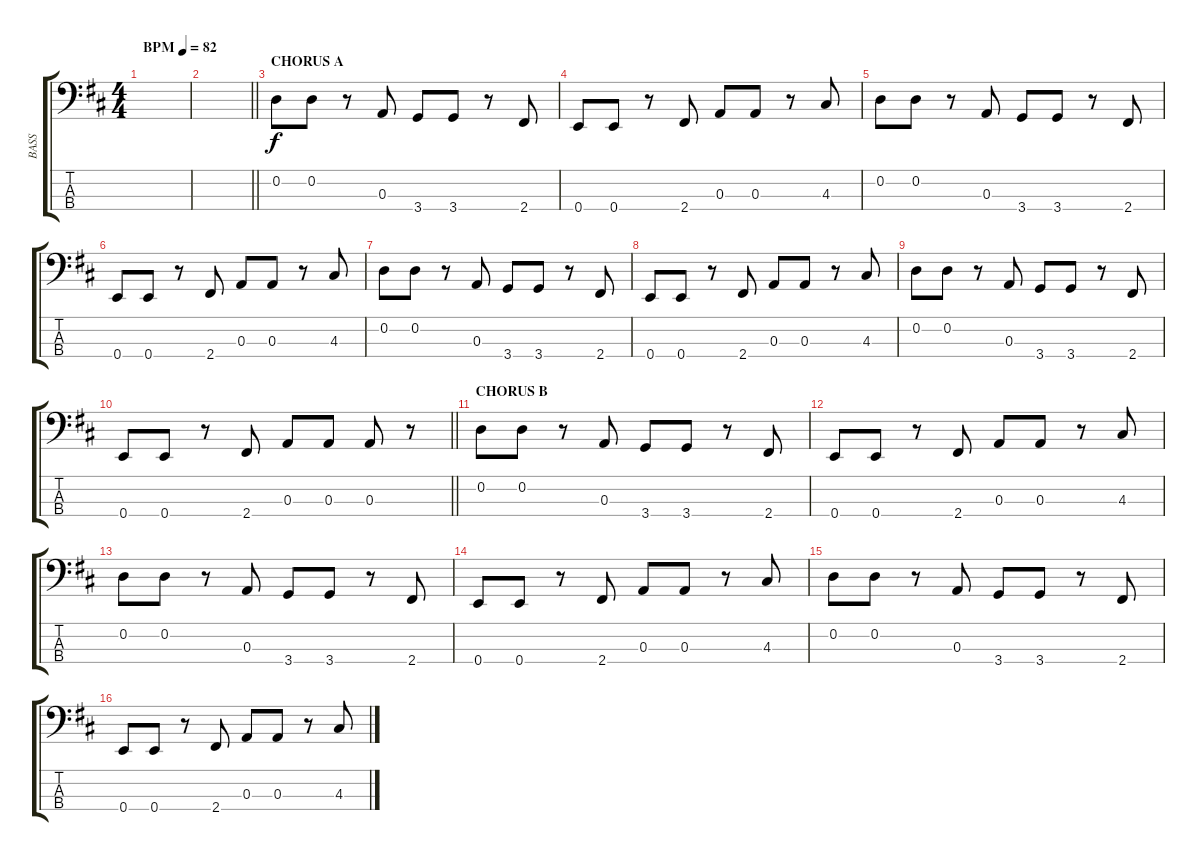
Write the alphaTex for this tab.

\track ("BASS" "BASS") {instrument electricbassfinger}
\staff {score tabs}
\tuning (G2 D2 A1 E1) {hide}
\ts (4 4)
\tempo (82 "BPM")
\clef f4
\ks d
|
\barLineRight lightlight
|
\section ("" "CHORUS A")
0.2.8 0.2.8 r.8 0.3.8 3.4.8 3.4.8 r.8 2.4.8 |
0.4.8 0.4.8 r.8 2.4.8 0.3.8 0.3.8 r.8 4.3.8 |
0.2.8 0.2.8 r.8 0.3.8 3.4.8 3.4.8 r.8 2.4.8 |
0.4.8 0.4.8 r.8 2.4.8 0.3.8 0.3.8 r.8 4.3.8 |
0.2.8 0.2.8 r.8 0.3.8 3.4.8 3.4.8 r.8 2.4.8 |
0.4.8 0.4.8 r.8 2.4.8 0.3.8 0.3.8 r.8 4.3.8 |
0.2.8 0.2.8 r.8 0.3.8 3.4.8 3.4.8 r.8 2.4.8 |
\barLineRight lightlight
0.4.8 0.4.8 r.8 2.4.8 0.3.8 0.3.8 0.3.8 r.8 |
\section ("" "CHORUS B")
0.2.8 0.2.8 r.8 0.3.8 3.4.8 3.4.8 r.8 2.4.8 |
0.4.8 0.4.8 r.8 2.4.8 0.3.8 0.3.8 r.8 4.3.8 |
0.2.8 0.2.8 r.8 0.3.8 3.4.8 3.4.8 r.8 2.4.8 |
0.4.8 0.4.8 r.8 2.4.8 0.3.8 0.3.8 r.8 4.3.8 |
0.2.8 0.2.8 r.8 0.3.8 3.4.8 3.4.8 r.8 2.4.8 |
0.4.8 0.4.8 r.8 2.4.8 0.3.8 0.3.8 r.8 4.3.8
